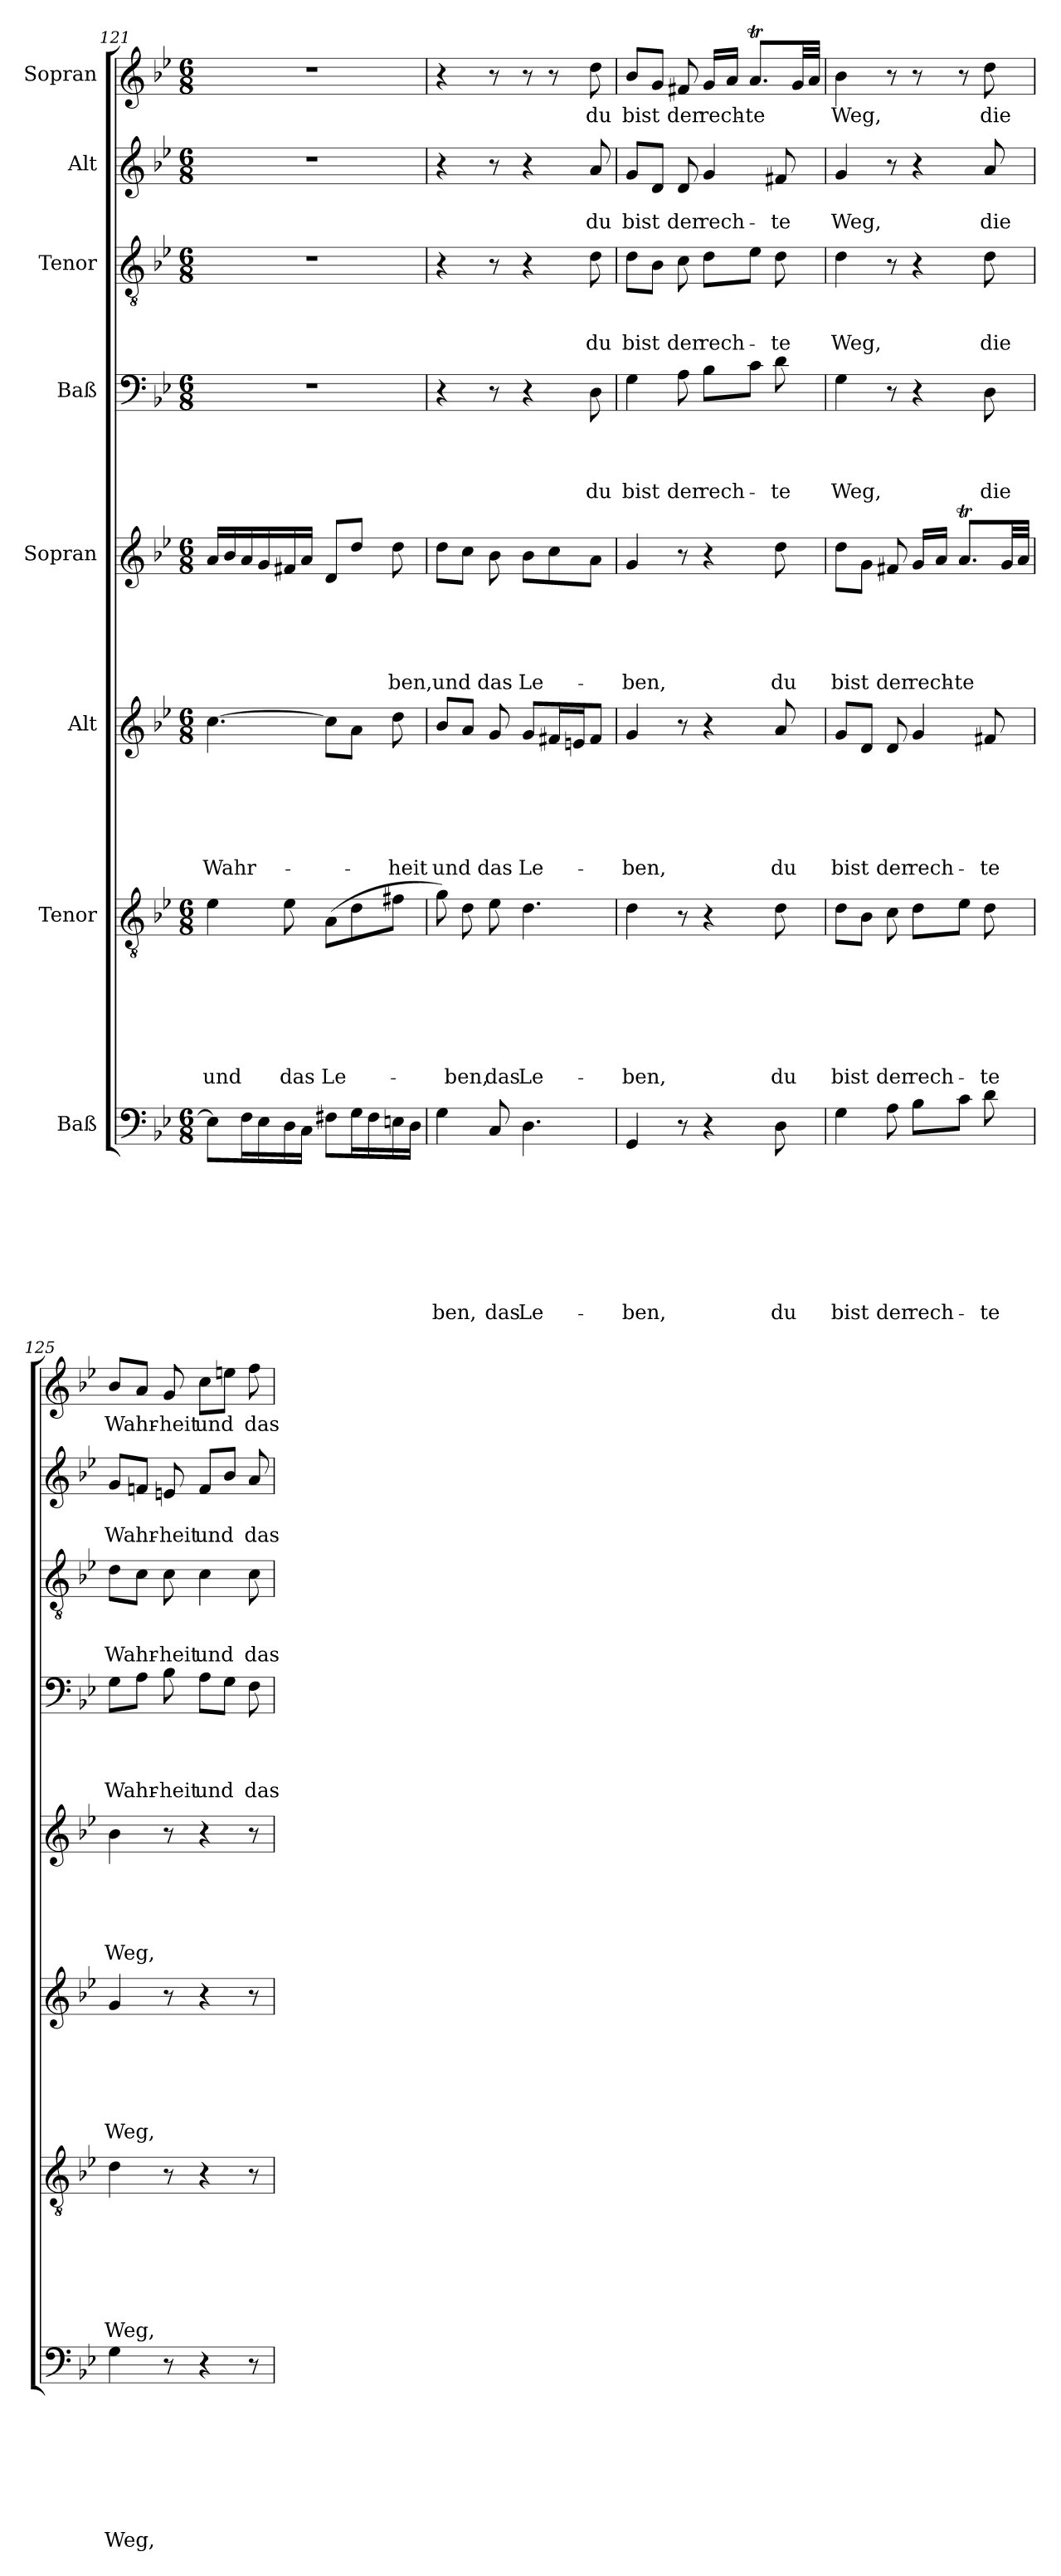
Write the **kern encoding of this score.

**kern	**text	**text	**text	**text	**text	**text	**text	**text	**kern	**text	**text	**text	**text	**text	**text	**text	**kern	**text	**text	**text	**text	**text	**text	**kern	**text	**text	**text	**text	**text	**kern	**text	**text	**text	**text	**kern	**text	**text	**text	**kern	**text	**text	**kern	**text
*part8	*part8	*part8	*part8	*part8	*part8	*part8	*part8	*part8	*part7	*part7	*part7	*part7	*part7	*part7	*part7	*part7	*part6	*part6	*part6	*part6	*part6	*part6	*part6	*part5	*part5	*part5	*part5	*part5	*part5	*part4	*part4	*part4	*part4	*part4	*part3	*part3	*part3	*part3	*part2	*part2	*part2	*part1	*part1
*staff8	*staff8	*staff8	*staff8	*staff8	*staff8	*staff8	*staff8	*staff8	*staff7	*staff7	*staff7	*staff7	*staff7	*staff7	*staff7	*staff7	*staff6	*staff6	*staff6	*staff6	*staff6	*staff6	*staff6	*staff5	*staff5	*staff5	*staff5	*staff5	*staff5	*staff4	*staff4	*staff4	*staff4	*staff4	*staff3	*staff3	*staff3	*staff3	*staff2	*staff2	*staff2	*staff1	*staff1
*I"Baß	*	*	*	*	*	*	*	*	*I"Tenor	*	*	*	*	*	*	*	*I"Alt	*	*	*	*	*	*	*I"Sopran	*	*	*	*	*	*I"Baß	*	*	*	*	*I"Tenor	*	*	*	*I"Alt	*	*	*I"Sopran	*
*clefF4	*	*	*	*	*	*	*	*	*clefGv2	*	*	*	*	*	*	*	*clefG2	*	*	*	*	*	*	*clefG2	*	*	*	*	*	*clefF4	*	*	*	*	*clefGv2	*	*	*	*clefG2	*	*	*clefG2	*
*k[b-e-]	*	*	*	*	*	*	*	*	*k[b-e-]	*	*	*	*	*	*	*	*k[b-e-]	*	*	*	*	*	*	*k[b-e-]	*	*	*	*	*	*k[b-e-]	*	*	*	*	*k[b-e-]	*	*	*	*k[b-e-]	*	*	*k[b-e-]	*
*g:	*	*	*	*	*	*	*	*	*g:	*	*	*	*	*	*	*	*g:	*	*	*	*	*	*	*g:	*	*	*	*	*	*g:	*	*	*	*	*g:	*	*	*	*g:	*	*	*g:	*
*M6/8	*	*	*	*	*	*	*	*	*M6/8	*	*	*	*	*	*	*	*M6/8	*	*	*	*	*	*	*M6/8	*	*	*	*	*	*M6/8	*	*	*	*	*M6/8	*	*	*	*M6/8	*	*	*M6/8	*
=121	=121	=121	=121	=121	=121	=121	=121	=121	=121	=121	=121	=121	=121	=121	=121	=121	=121	=121	=121	=121	=121	=121	=121	=121	=121	=121	=121	=121	=121	=121	=121	=121	=121	=121	=121	=121	=121	=121	=121	=121	=121	=121	=121
!	!	!	!	!	!	!	!	!	!	!	!	!	!	!	!	!LO:LY:b	!	!	!	!	!	!	!LO:LY:b	!	!	!	!	!	!	!LO:N:vis=1	!	!	!	!	!LO:N:vis=1	!	!	!	!LO:N:vis=1	!	!	!LO:N:vis=1	!
8E-\L]	.	.	.	.	.	.	.	.	4e-\	.	.	.	.	.	.	und	[4.cc\	.	.	.	.	.	Wahr-	16a/LL	.	.	.	.	.	2.r	.	.	.	.	2.r	.	.	.	2.r	.	.	2.r	.
.	.	.	.	.	.	.	.	.	.	.	.	.	.	.	.	.	.	.	.	.	.	.	.	16b-/	.	.	.	.	.	.	.	.	.	.	.	.	.	.	.	.	.	.	.
16F\L	.	.	.	.	.	.	.	.	.	.	.	.	.	.	.	.	.	.	.	.	.	.	.	16a/	.	.	.	.	.	.	.	.	.	.	.	.	.	.	.	.	.	.	.
16E-\	.	.	.	.	.	.	.	.	.	.	.	.	.	.	.	.	.	.	.	.	.	.	.	16g/	.	.	.	.	.	.	.	.	.	.	.	.	.	.	.	.	.	.	.
!	!	!	!	!	!	!	!	!	!	!	!	!	!	!	!	!LO:LY:b	!	!	!	!	!	!	!	!	!	!	!	!	!	!	!	!	!	!	!	!	!	!	!	!	!	!	!
16D\	.	.	.	.	.	.	.	.	8e-\	.	.	.	.	.	.	das	.	.	.	.	.	.	.	16f#X/	.	.	.	.	.	.	.	.	.	.	.	.	.	.	.	.	.	.	.
16C\JJ	.	.	.	.	.	.	.	.	.	.	.	.	.	.	.	.	.	.	.	.	.	.	.	16a/JJ	.	.	.	.	.	.	.	.	.	.	.	.	.	.	.	.	.	.	.
!	!	!	!	!	!	!	!	!	!	!	!	!	!	!	!	!LO:LY:b	!	!	!	!	!	!	!	!	!	!	!	!	!	!	!	!	!	!	!	!	!	!	!	!	!	!	!
8F#X\L	.	.	.	.	.	.	.	.	(>8A\L	.	.	.	.	.	.	Le-	8cc\L]	.	.	.	.	.	.	8d/L	.	.	.	.	.	.	.	.	.	.	.	.	.	.	.	.	.	.	.
16G\L	.	.	.	.	.	.	.	.	8d\	.	.	.	.	.	.	.	8a\J	.	.	.	.	.	.	8dd/J	.	.	.	.	.	.	.	.	.	.	.	.	.	.	.	.	.	.	.
16F#\	.	.	.	.	.	.	.	.	.	.	.	.	.	.	.	.	.	.	.	.	.	.	.	.	.	.	.	.	.	.	.	.	.	.	.	.	.	.	.	.	.	.	.
!	!	!	!	!	!	!	!	!	!	!	!	!	!	!	!	!	!	!	!	!	!	!	!LO:LY:b	!	!	!	!	!	!LO:LY:b	!	!	!	!	!	!	!	!	!	!	!	!	!	!
16En\	.	.	.	.	.	.	.	.	8f#X\J	.	.	.	.	.	.	.	8dd\	.	.	.	.	.	-heit	8dd\	.	.	.	.	-ben,	.	.	.	.	.	.	.	.	.	.	.	.	.	.
16D\JJ	.	.	.	.	.	.	.	.	.	.	.	.	.	.	.	.	.	.	.	.	.	.	.	.	.	.	.	.	.	.	.	.	.	.	.	.	.	.	.	.	.	.	.
!!LO:PB:g=z
=122	=122	=122	=122	=122	=122	=122	=122	=122	=122	=122	=122	=122	=122	=122	=122	=122	=122	=122	=122	=122	=122	=122	=122	=122	=122	=122	=122	=122	=122	=122	=122	=122	=122	=122	=122	=122	=122	=122	=122	=122	=122	=122	=122
!	!	!	!	!	!	!	!	!LO:LY:b	!	!	!	!	!	!	!	!	!	!	!	!	!	!	!LO:LY:b	!	!	!	!	!	!LO:LY:b	!	!	!	!	!	!	!	!	!	!	!	!	!	!
4G\	.	.	.	.	.	.	.	-ben,	8g\)	.	.	.	.	.	.	.	8b-/L	.	.	.	.	.	und	8dd\L	.	.	.	.	und	4r	.	.	.	.	4r	.	.	.	4r	.	.	4r	.
!	!	!	!	!	!	!	!	!	!	!	!	!	!	!	!	!LO:LY:b	!	!	!	!	!	!	!	!	!	!	!	!	!	!	!	!	!	!	!	!	!	!	!	!	!	!	!
.	.	.	.	.	.	.	.	.	8d\	.	.	.	.	.	.	-ben,	8a/J	.	.	.	.	.	.	8cc\J	.	.	.	.	.	.	.	.	.	.	.	.	.	.	.	.	.	.	.
!	!	!	!	!	!	!	!	!LO:LY:b	!	!	!	!	!	!	!	!LO:LY:b	!	!	!	!	!	!	!LO:LY:b	!	!	!	!	!	!LO:LY:b	!	!	!	!	!	!	!	!	!	!	!	!	!	!
8C/	.	.	.	.	.	.	.	das	8e-\	.	.	.	.	.	.	das	8g/	.	.	.	.	.	das	8b-\	.	.	.	.	das	8r	.	.	.	.	8r	.	.	.	8r	.	.	8r	.
!	!	!	!	!	!	!	!	!LO:LY:b	!	!	!	!	!	!	!	!LO:LY:b	!	!	!	!	!	!	!LO:LY:b	!	!	!	!	!	!LO:LY:b	!	!	!	!	!	!	!	!	!	!	!	!	!	!
4.D\	.	.	.	.	.	.	.	Le-	4.d\	.	.	.	.	.	.	Le-	8g/L	.	.	.	.	.	Le-	8b-\L	.	.	.	.	Le-	4r	.	.	.	.	4r	.	.	.	4r	.	.	8r	.
.	.	.	.	.	.	.	.	.	.	.	.	.	.	.	.	.	16f#X/L	.	.	.	.	.	.	8cc\	.	.	.	.	.	.	.	.	.	.	.	.	.	.	.	.	.	8r	.
.	.	.	.	.	.	.	.	.	.	.	.	.	.	.	.	.	16en/J	.	.	.	.	.	.	.	.	.	.	.	.	.	.	.	.	.	.	.	.	.	.	.	.	.	.
!	!	!	!	!	!	!	!	!	!	!	!	!	!	!	!	!	!	!	!	!	!	!	!	!	!	!	!	!	!	!	!	!	!	!LO:LY:b	!	!	!	!LO:LY:b	!	!	!LO:LY:b	!	!LO:LY:b
.	.	.	.	.	.	.	.	.	.	.	.	.	.	.	.	.	8f#/J	.	.	.	.	.	.	8a\J	.	.	.	.	.	8D\	.	.	.	du	8d\	.	.	du	8a/	.	du	8dd\	du
=123	=123	=123	=123	=123	=123	=123	=123	=123	=123	=123	=123	=123	=123	=123	=123	=123	=123	=123	=123	=123	=123	=123	=123	=123	=123	=123	=123	=123	=123	=123	=123	=123	=123	=123	=123	=123	=123	=123	=123	=123	=123	=123	=123
!	!	!	!	!	!	!	!	!LO:LY:b	!	!	!	!	!	!	!	!LO:LY:b	!	!	!	!	!	!	!LO:LY:b	!	!	!	!	!	!LO:LY:b	!	!	!	!	!LO:LY:b	!	!	!	!LO:LY:b	!	!	!LO:LY:b	!	!LO:LY:b
4GG/	.	.	.	.	.	.	.	-ben,	4d\	.	.	.	.	.	.	-ben,	4g/	.	.	.	.	.	-ben,	4g/	.	.	.	.	-ben,	4G\	.	.	.	bist	8d\L	.	.	bist	8g/L	.	bist	8b-/L	bist
.	.	.	.	.	.	.	.	.	.	.	.	.	.	.	.	.	.	.	.	.	.	.	.	.	.	.	.	.	.	.	.	.	.	.	8B-\J	.	.	.	8d/J	.	.	8g/J	.
!	!	!	!	!	!	!	!	!	!	!	!	!	!	!	!	!	!	!	!	!	!	!	!	!	!	!	!	!	!	!	!	!	!	!LO:LY:b	!	!	!	!LO:LY:b	!	!	!LO:LY:b	!	!LO:LY:b
8r	.	.	.	.	.	.	.	.	8r	.	.	.	.	.	.	.	8r	.	.	.	.	.	.	8r	.	.	.	.	.	8A\	.	.	.	der	8c\	.	.	der	8d/	.	der	8f#X/	der
!	!	!	!	!	!	!	!	!	!	!	!	!	!	!	!	!	!	!	!	!	!	!	!	!	!	!	!	!	!	!	!	!	!	!LO:LY:b	!	!	!	!LO:LY:b	!	!	!LO:LY:b	!	!LO:LY:b
4r	.	.	.	.	.	.	.	.	4r	.	.	.	.	.	.	.	4r	.	.	.	.	.	.	4r	.	.	.	.	.	8B-\L	.	.	.	rech-	8d\L	.	.	rech-	4g/	.	rech-	16g/LL	rech-
.	.	.	.	.	.	.	.	.	.	.	.	.	.	.	.	.	.	.	.	.	.	.	.	.	.	.	.	.	.	.	.	.	.	.	.	.	.	.	.	.	.	16a/JJ	.
!	!	!	!	!	!	!	!	!	!	!	!	!	!	!	!	!	!	!	!	!	!	!	!	!	!	!	!	!	!	!	!	!	!	!	!	!	!	!	!	!	!	!	!LO:LY:b
.	.	.	.	.	.	.	.	.	.	.	.	.	.	.	.	.	.	.	.	.	.	.	.	.	.	.	.	.	.	8c\J	.	.	.	.	8e-\J	.	.	.	.	.	.	8.at/L	-te
!	!	!	!	!	!	!	!	!LO:LY:b	!	!	!	!	!	!	!	!LO:LY:b	!	!	!	!	!	!	!LO:LY:b	!	!	!	!	!	!LO:LY:b	!	!	!	!	!LO:LY:b	!	!	!	!LO:LY:b	!	!	!LO:LY:b	!	!
8D\	.	.	.	.	.	.	.	du	8d\	.	.	.	.	.	.	du	8a/	.	.	.	.	.	du	8dd\	.	.	.	.	du	8d\	.	.	.	-te	8d\	.	.	-te	8f#X/	.	-te	.	.
.	.	.	.	.	.	.	.	.	.	.	.	.	.	.	.	.	.	.	.	.	.	.	.	.	.	.	.	.	.	.	.	.	.	.	.	.	.	.	.	.	.	32g/LL	.
.	.	.	.	.	.	.	.	.	.	.	.	.	.	.	.	.	.	.	.	.	.	.	.	.	.	.	.	.	.	.	.	.	.	.	.	.	.	.	.	.	.	32a/JJJ	.
=124	=124	=124	=124	=124	=124	=124	=124	=124	=124	=124	=124	=124	=124	=124	=124	=124	=124	=124	=124	=124	=124	=124	=124	=124	=124	=124	=124	=124	=124	=124	=124	=124	=124	=124	=124	=124	=124	=124	=124	=124	=124	=124	=124
!	!	!	!	!	!	!	!	!LO:LY:b	!	!	!	!	!	!	!	!LO:LY:b	!	!	!	!	!	!	!LO:LY:b	!	!	!	!	!	!LO:LY:b	!	!	!	!	!LO:LY:b	!	!	!	!LO:LY:b	!	!	!LO:LY:b	!	!LO:LY:b
4G\	.	.	.	.	.	.	.	bist	8d\L	.	.	.	.	.	.	bist	8g/L	.	.	.	.	.	bist	8dd\L	.	.	.	.	bist	4G\	.	.	.	Weg,	4d\	.	.	Weg,	4g/	.	Weg,	4b-\	Weg,
.	.	.	.	.	.	.	.	.	8B-\J	.	.	.	.	.	.	.	8d/J	.	.	.	.	.	.	8g\J	.	.	.	.	.	.	.	.	.	.	.	.	.	.	.	.	.	.	.
!	!	!	!	!	!	!	!	!LO:LY:b	!	!	!	!	!	!	!	!LO:LY:b	!	!	!	!	!	!	!LO:LY:b	!	!	!	!	!	!LO:LY:b	!	!	!	!	!	!	!	!	!	!	!	!	!	!
8A\	.	.	.	.	.	.	.	der	8c\	.	.	.	.	.	.	der	8d/	.	.	.	.	.	der	8f#X/	.	.	.	.	der	8r	.	.	.	.	8r	.	.	.	8r	.	.	8r	.
!	!	!	!	!	!	!	!	!LO:LY:b	!	!	!	!	!	!	!	!LO:LY:b	!	!	!	!	!	!	!LO:LY:b	!	!	!	!	!	!LO:LY:b	!	!	!	!	!	!	!	!	!	!	!	!	!	!
8B-\L	.	.	.	.	.	.	.	rech-	8d\L	.	.	.	.	.	.	rech-	4g/	.	.	.	.	.	rech-	16g/LL	.	.	.	.	rech-	4r	.	.	.	.	4r	.	.	.	4r	.	.	8r	.
.	.	.	.	.	.	.	.	.	.	.	.	.	.	.	.	.	.	.	.	.	.	.	.	16a/JJ	.	.	.	.	.	.	.	.	.	.	.	.	.	.	.	.	.	.	.
!	!	!	!	!	!	!	!	!	!	!	!	!	!	!	!	!	!	!	!	!	!	!	!	!	!	!	!	!	!LO:LY:b	!	!	!	!	!	!	!	!	!	!	!	!	!	!
8c\J	.	.	.	.	.	.	.	.	8e-\J	.	.	.	.	.	.	.	.	.	.	.	.	.	.	8.at/L	.	.	.	.	-te	.	.	.	.	.	.	.	.	.	.	.	.	8r	.
!	!	!	!	!	!	!	!	!LO:LY:b	!	!	!	!	!	!	!	!LO:LY:b	!	!	!	!	!	!	!LO:LY:b	!	!	!	!	!	!	!	!	!	!	!LO:LY:b	!	!	!	!LO:LY:b	!	!	!LO:LY:b	!	!LO:LY:b
8d\	.	.	.	.	.	.	.	-te	8d\	.	.	.	.	.	.	-te	8f#X/	.	.	.	.	.	-te	.	.	.	.	.	.	8D\	.	.	.	die	8d\	.	.	die	8a/	.	die	8dd\	die
.	.	.	.	.	.	.	.	.	.	.	.	.	.	.	.	.	.	.	.	.	.	.	.	32g/LL	.	.	.	.	.	.	.	.	.	.	.	.	.	.	.	.	.	.	.
.	.	.	.	.	.	.	.	.	.	.	.	.	.	.	.	.	.	.	.	.	.	.	.	32a/JJJ	.	.	.	.	.	.	.	.	.	.	.	.	.	.	.	.	.	.	.
=125	=125	=125	=125	=125	=125	=125	=125	=125	=125	=125	=125	=125	=125	=125	=125	=125	=125	=125	=125	=125	=125	=125	=125	=125	=125	=125	=125	=125	=125	=125	=125	=125	=125	=125	=125	=125	=125	=125	=125	=125	=125	=125	=125
!	!	!	!	!	!	!	!	!LO:LY:b	!	!	!	!	!	!	!	!LO:LY:b	!	!	!	!	!	!	!LO:LY:b	!	!	!	!	!	!LO:LY:b	!	!	!	!	!LO:LY:b	!	!	!	!LO:LY:b	!	!	!LO:LY:b	!	!LO:LY:b
4G\	.	.	.	.	.	.	.	Weg,	4d\	.	.	.	.	.	.	Weg,	4g/	.	.	.	.	.	Weg,	4b-\	.	.	.	.	Weg,	8G\L	.	.	.	Wahr-	8d\L	.	.	Wahr-	8g/L	.	Wahr-	8b-/L	Wahr-
.	.	.	.	.	.	.	.	.	.	.	.	.	.	.	.	.	.	.	.	.	.	.	.	.	.	.	.	.	.	8A\J	.	.	.	.	8c\J	.	.	.	8fn/J	.	.	8a/J	.
!	!	!	!	!	!	!	!	!	!	!	!	!	!	!	!	!	!	!	!	!	!	!	!	!	!	!	!	!	!	!	!	!	!	!LO:LY:b	!	!	!	!LO:LY:b	!	!	!LO:LY:b	!	!LO:LY:b
8r	.	.	.	.	.	.	.	.	8r	.	.	.	.	.	.	.	8r	.	.	.	.	.	.	8r	.	.	.	.	.	8B-\	.	.	.	-heit	8c\	.	.	-heit	8en/	.	-heit	8g/	-heit
!	!	!	!	!	!	!	!	!	!	!	!	!	!	!	!	!	!	!	!	!	!	!	!	!	!	!	!	!	!	!	!	!	!	!LO:LY:b	!	!	!	!LO:LY:b	!	!	!LO:LY:b	!	!LO:LY:b
4r	.	.	.	.	.	.	.	.	4r	.	.	.	.	.	.	.	4r	.	.	.	.	.	.	4r	.	.	.	.	.	8A\L	.	.	.	und	4c\	.	.	und	8f/L	.	und	8cc\L	und
.	.	.	.	.	.	.	.	.	.	.	.	.	.	.	.	.	.	.	.	.	.	.	.	.	.	.	.	.	.	8G\J	.	.	.	.	.	.	.	.	8b-/J	.	.	8een\J	.
!	!	!	!	!	!	!	!	!	!	!	!	!	!	!	!	!	!	!	!	!	!	!	!	!	!	!	!	!	!	!	!	!	!	!LO:LY:b	!	!	!	!LO:LY:b	!	!	!LO:LY:b	!	!LO:LY:b
8r	.	.	.	.	.	.	.	.	8r	.	.	.	.	.	.	.	8r	.	.	.	.	.	.	8r	.	.	.	.	.	8F\	.	.	.	das	8c\	.	.	das	8a/	.	das	8ff\	das
=	=	=	=	=	=	=	=	=	=	=	=	=	=	=	=	=	=	=	=	=	=	=	=	=	=	=	=	=	=	=	=	=	=	=	=	=	=	=	=	=	=	=	=
*-	*-	*-	*-	*-	*-	*-	*-	*-	*-	*-	*-	*-	*-	*-	*-	*-	*-	*-	*-	*-	*-	*-	*-	*-	*-	*-	*-	*-	*-	*-	*-	*-	*-	*-	*-	*-	*-	*-	*-	*-	*-	*-	*-
